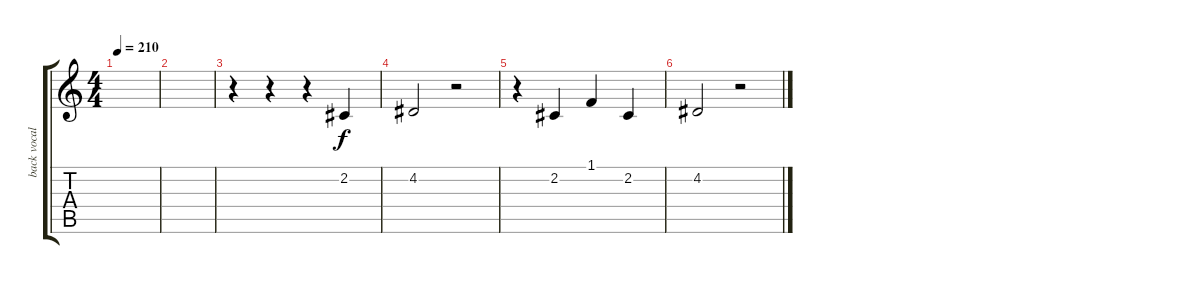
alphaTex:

\track ("back vocals" "back vocal") {instrument pad4choir}
\staff {score tabs}
\tuning (E4 B3 G3 D3 A2 E2) {hide}
\ts (4 4)
\tempo 210
\clef g2
\ks c
|
|
r.4 r.4 r.4 2.2.4 |
4.2.2 r.2 |
r.4 2.2.4 1.1.4 2.2.4 |
4.2.2 r.2
